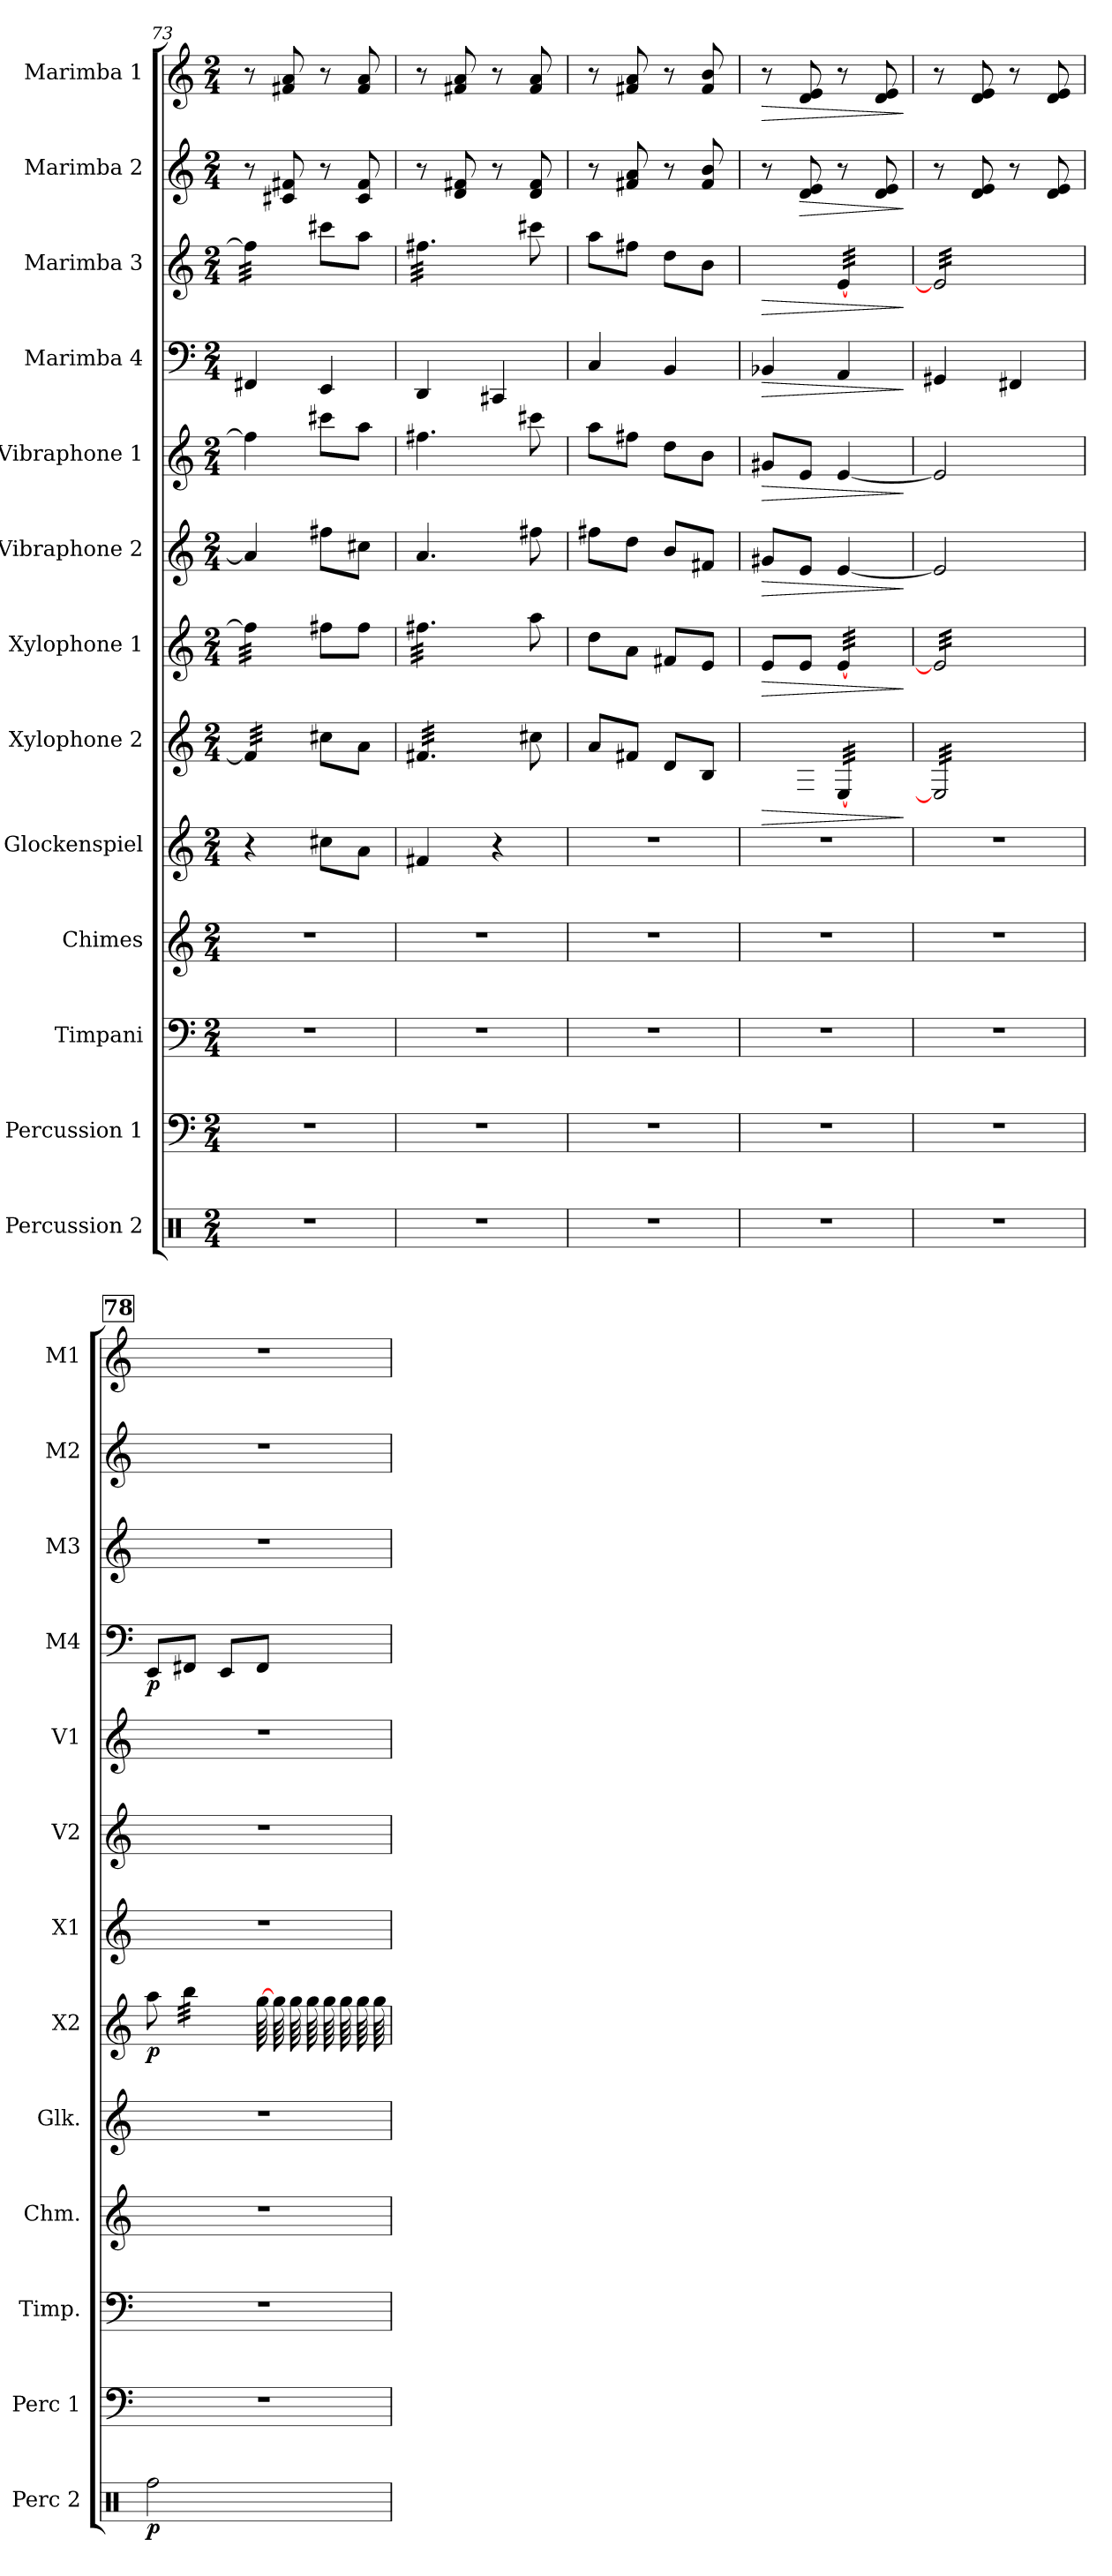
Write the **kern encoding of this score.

**kern	**dynam	**kern	**kern	**kern	**kern	**kern	**dynam	**kern	**dynam	**kern	**dynam	**kern	**dynam	**kern	**dynam	**kern	**dynam	**kern	**dynam	**kern	**dynam
*part13	*part13	*part12	*part11	*part10	*part9	*part8	*part8	*part7	*part7	*part6	*part6	*part5	*part5	*part4	*part4	*part3	*part3	*part2	*part2	*part1	*part1
*staff13	*staff13	*staff12	*staff11	*staff10	*staff9	*staff8	*staff8	*staff7	*staff7	*staff6	*staff6	*staff5	*staff5	*staff4	*staff4	*staff3	*staff3	*staff2	*staff2	*staff1	*staff1
*I"Percussion 2	*	*I"Percussion 1	*I"Timpani	*I"Chimes	*I"Glockenspiel	*I"Xylophone 2	*	*I"Xylophone 1	*	*I"Vibraphone 2	*	*I"Vibraphone 1	*	*I"Marimba 4	*	*I"Marimba 3	*	*I"Marimba 2	*	*I"Marimba 1	*
*I'Perc 2	*	*I'Perc 1	*I'Timp.	*I'Chm.	*I'Glk.	*I'X2	*	*I'X1	*	*I'V2	*	*I'V1	*	*I'M4	*	*I'M3	*	*I'M2	*	*I'M1	*
*clefX	*	*clefF4	*clefF4	*clefG2	*clefG2	*clefG2	*	*clefG2	*	*clefG2	*	*clefG2	*	*clefF4	*	*clefG2	*	*clefG2	*	*clefG2	*
*	*	*	*	*	*ITrd-14c-24	*ITrd-7c-12	*	*ITrd-7c-12	*	*	*	*	*	*	*	*	*	*	*	*	*
*k[]	*	*k[]	*k[]	*k[]	*k[]	*k[]	*	*k[]	*	*k[]	*	*k[]	*	*k[]	*	*k[]	*	*k[]	*	*k[]	*
*M2/4	*	*M2/4	*M2/4	*M2/4	*M2/4	*M2/4	*	*M2/4	*	*M2/4	*	*M2/4	*	*M2/4	*	*M2/4	*	*M2/4	*	*M2/4	*
=73	=73	=73	=73	=73	=73	=73	=73	=73	=73	=73	=73	=73	=73	=73	=73	=73	=73	=73	=73	=73	=73
*	*	*	*	*	*	*tremolo	*	*	*	*	*	*	*	*	*	*	*	*	*	*	*
*	*	*	*	*	*	*	*	*tremolo	*	*	*	*	*	*	*	*	*	*	*	*	*
*	*	*	*	*	*	*	*	*	*	*	*	*	*	*	*	*tremolo	*	*	*	*	*
2r	.	2r	2r	2r	4r	32ff#/]LLL	.	32fff#\]LLL	.	4a/]	.	4ff#\]	.	4FF#X/	.	32ff#\]LLL	.	8r	.	8r	.
.	.	.	.	.	.	32ff#/	.	32fff#\	.	.	.	.	.	.	.	32ff#\	.	.	.	.	.
.	.	.	.	.	.	32ff#/	.	32fff#\	.	.	.	.	.	.	.	32ff#\	.	.	.	.	.
.	.	.	.	.	.	32ff#/	.	32fff#\	.	.	.	.	.	.	.	32ff#\	.	.	.	.	.
.	.	.	.	.	.	32ff#/	.	32fff#\	.	.	.	.	.	.	.	32ff#\	.	8c#X/ 8f#X/	.	8f#X/ 8a/	.
.	.	.	.	.	.	32ff#/	.	32fff#\	.	.	.	.	.	.	.	32ff#\	.	.	.	.	.
.	.	.	.	.	.	32ff#/	.	32fff#\	.	.	.	.	.	.	.	32ff#\	.	.	.	.	.
.	.	.	.	.	.	32ff#/JJJ	.	32fff#\JJJ	.	.	.	.	.	.	.	32ff#\JJJ	.	.	.	.	.
*	*	*	*	*	*	*	*	*	*	*	*	*	*	*	*	*Xtremolo	*	*	*	*	*
*	*	*	*	*	*	*	*	*Xtremolo	*	*	*	*	*	*	*	*	*	*	*	*	*
*	*	*	*	*	*	*Xtremolo	*	*	*	*	*	*	*	*	*	*	*	*	*	*	*
.	.	.	.	.	8cccc#X\L	8ccc#X\L	.	8fff#X\L	.	8ff#X\L	.	8ccc#X\L	.	4EE/	.	8ccc#X\L	.	8r	.	8r	.
.	.	.	.	.	8aaa\J	8aa\J	.	8fff#\J	.	8cc#X\J	.	8aa\J	.	.	.	8aa\J	.	8c#/ 8f#/	.	8f#/ 8a/	.
=74	=74	=74	=74	=74	=74	=74	=74	=74	=74	=74	=74	=74	=74	=74	=74	=74	=74	=74	=74	=74	=74
*	*	*	*	*	*	*tremolo	*	*	*	*	*	*	*	*	*	*	*	*	*	*	*
*	*	*	*	*	*	*	*	*tremolo	*	*	*	*	*	*	*	*	*	*	*	*	*
*	*	*	*	*	*	*	*	*	*	*	*	*	*	*	*	*tremolo	*	*	*	*	*
2r	.	2r	2r	2r	4fff#X/	32ff#X/LLL	.	32fff#X\LLL	.	4.a/	.	4.ff#X\	.	4DD/	.	32ff#X\LLL	.	8r	.	8r	.
.	.	.	.	.	.	32ff#X/	.	32fff#X\	.	.	.	.	.	.	.	32ff#X\	.	.	.	.	.
.	.	.	.	.	.	32ff#X/	.	32fff#X\	.	.	.	.	.	.	.	32ff#X\	.	.	.	.	.
.	.	.	.	.	.	32ff#X/	.	32fff#X\	.	.	.	.	.	.	.	32ff#X\	.	.	.	.	.
.	.	.	.	.	.	32ff#X/	.	32fff#X\	.	.	.	.	.	.	.	32ff#X\	.	8d/ 8f#X/	.	8f#X/ 8a/	.
.	.	.	.	.	.	32ff#X/	.	32fff#X\	.	.	.	.	.	.	.	32ff#X\	.	.	.	.	.
.	.	.	.	.	.	32ff#X/	.	32fff#X\	.	.	.	.	.	.	.	32ff#X\	.	.	.	.	.
.	.	.	.	.	.	32ff#X/	.	32fff#X\	.	.	.	.	.	.	.	32ff#X\	.	.	.	.	.
.	.	.	.	.	4r	32ff#X/	.	32fff#X\	.	.	.	.	.	4CC#X/	.	32ff#X\	.	8r	.	8r	.
.	.	.	.	.	.	32ff#X/	.	32fff#X\	.	.	.	.	.	.	.	32ff#X\	.	.	.	.	.
.	.	.	.	.	.	32ff#X/	.	32fff#X\	.	.	.	.	.	.	.	32ff#X\	.	.	.	.	.
.	.	.	.	.	.	32ff#X/JJJ	.	32fff#X\JJJ	.	.	.	.	.	.	.	32ff#X\JJJ	.	.	.	.	.
*	*	*	*	*	*	*	*	*	*	*	*	*	*	*	*	*Xtremolo	*	*	*	*	*
*	*	*	*	*	*	*	*	*Xtremolo	*	*	*	*	*	*	*	*	*	*	*	*	*
*	*	*	*	*	*	*Xtremolo	*	*	*	*	*	*	*	*	*	*	*	*	*	*	*
.	.	.	.	.	.	8ccc#X\	.	8aaa\	.	8ff#X\	.	8ccc#X\	.	.	.	8ccc#X\	.	8d/ 8f#/	.	8f#/ 8a/	.
=75	=75	=75	=75	=75	=75	=75	=75	=75	=75	=75	=75	=75	=75	=75	=75	=75	=75	=75	=75	=75	=75
2r	.	2r	2r	2r	2r	8aa/L	.	8ddd\L	.	8ff#X\L	.	8aa\L	.	4C/	.	8aa\L	.	8r	.	8r	.
.	.	.	.	.	.	8ff#X/J	.	8aa\J	.	8dd\J	.	8ff#X\J	.	.	.	8ff#X\J	.	8f#X/ 8a/	.	8f#X/ 8a/	.
.	.	.	.	.	.	8dd/L	.	8ff#X/L	.	8b/L	.	8dd\L	.	4BB/	.	8dd\L	.	8r	.	8r	.
.	.	.	.	.	.	8b/J	.	8ee/J	.	8f#X/J	.	8b\J	.	.	.	8b\J	.	8f#/ 8b/	.	8f#/ 8b/	.
=76	=76	=76	=76	=76	=76	=76	=76	=76	=76	=76	=76	=76	=76	=76	=76	=76	=76	=76	=76	=76	=76
!	!	!	!	!	!	!	!LO:HP:b	!	!LO:HP:b	!	!LO:HP:b	!	!LO:HP:b	!	!LO:HP:b	!	!LO:HP:b	!	!	!	!LO:HP:b
2r	.	2r	2r	2r	2r	8g#X/Lyy	>	8ee/L	>	8g#X/L	>	8g#X/L	>	4BB-X/	>	8g#X/Lyy	>	8r	.	8r	>
!	!	!	!	!	!	!	!	!	!	!	!	!	!	!	!	!	!	!	!LO:HP:b	!	!
.	.	.	.	.	.	8e/J	.	8ee/J	.	8e/J	.	8e/J	.	.	.	8e/J	.	8d/ 8e/	>	8d/ 8e/	.
*	*	*	*	*	*	*tremolo	*	*	*	*	*	*	*	*	*	*	*	*	*	*	*
*	*	*	*	*	*	*	*	*tremolo	*	*	*	*	*	*	*	*	*	*	*	*	*
*	*	*	*	*	*	*	*	*	*	*	*	*	*	*	*	*tremolo	*	*	*	*	*
.	.	.	.	.	.	[32e/LLL	.	[32ee/LLL	.	[4e/	.	[4e/	.	4AA/	.	[32e/LLL	.	8r	.	8r	.
.	.	.	.	.	.	32e/	.	32ee/	.	.	.	.	.	.	.	32e/	.	.	.	.	.
.	.	.	.	.	.	32e/	.	32ee/	.	.	.	.	.	.	.	32e/	.	.	.	.	.
.	.	.	.	.	.	32e/	.	32ee/	.	.	.	.	.	.	.	32e/	.	.	.	.	.
.	.	.	.	.	.	32e/	.	32ee/	.	.	.	.	.	.	.	32e/	.	8d/ 8e/	.	8d/ 8e/	.
.	.	.	.	.	.	32e/	.	32ee/	.	.	.	.	.	.	.	32e/	.	.	.	.	.
.	.	.	.	.	.	32e/	.	32ee/	.	.	.	.	.	.	.	32e/	.	.	.	.	.
.	.	.	.	.	.	32e/JJJ	.	32ee/JJJ	.	.	.	.	.	.	.	32e/JJJ	.	.	.	.	.
.	.	.	.	.	.	.	]	.	]	.	]	.	]	.	]	.	]	.	]	.	]
=77	=77	=77	=77	=77	=77	=77	=77	=77	=77	=77	=77	=77	=77	=77	=77	=77	=77	=77	=77	=77	=77
2r	.	2r	2r	2r	2r	32e/]LLL	.	32ee/]LLL	.	2e/]	.	2e/]	.	4GG#X/	.	32e/]LLL	.	8r	.	8r	.
.	.	.	.	.	.	32e/	.	32ee/	.	.	.	.	.	.	.	32e/	.	.	.	.	.
.	.	.	.	.	.	32e/	.	32ee/	.	.	.	.	.	.	.	32e/	.	.	.	.	.
.	.	.	.	.	.	32e/	.	32ee/	.	.	.	.	.	.	.	32e/	.	.	.	.	.
.	.	.	.	.	.	32e/	.	32ee/	.	.	.	.	.	.	.	32e/	.	8d/ 8e/	.	8d/ 8e/	.
.	.	.	.	.	.	32e/	.	32ee/	.	.	.	.	.	.	.	32e/	.	.	.	.	.
.	.	.	.	.	.	32e/	.	32ee/	.	.	.	.	.	.	.	32e/	.	.	.	.	.
.	.	.	.	.	.	32e/	.	32ee/	.	.	.	.	.	.	.	32e/	.	.	.	.	.
.	.	.	.	.	.	32e/	.	32ee/	.	.	.	.	.	4FF#X/	.	32e/	.	8r	.	8r	.
.	.	.	.	.	.	32e/	.	32ee/	.	.	.	.	.	.	.	32e/	.	.	.	.	.
.	.	.	.	.	.	32e/	.	32ee/	.	.	.	.	.	.	.	32e/	.	.	.	.	.
.	.	.	.	.	.	32e/	.	32ee/	.	.	.	.	.	.	.	32e/	.	.	.	.	.
.	.	.	.	.	.	32e/	.	32ee/	.	.	.	.	.	.	.	32e/	.	8d/ 8e/	.	8d/ 8e/	.
.	.	.	.	.	.	32e/	.	32ee/	.	.	.	.	.	.	.	32e/	.	.	.	.	.
.	.	.	.	.	.	32e/	.	32ee/	.	.	.	.	.	.	.	32e/	.	.	.	.	.
.	.	.	.	.	.	32e/JJJ	.	32ee/JJJ	.	.	.	.	.	.	.	32e/JJJ	.	.	.	.	.
*	*	*	*	*	*	*	*	*	*	*	*	*	*	*	*	*Xtremolo	*	*	*	*	*
*	*	*	*	*	*	*	*	*Xtremolo	*	*	*	*	*	*	*	*	*	*	*	*	*
*	*	*	*	*	*	*Xtremolo	*	*	*	*	*	*	*	*	*	*	*	*	*	*	*
!!LO:REH:place=s1:a:B:fs=14:t=78
=78	=78	=78	=78	=78	=78	=78	=78	=78	=78	=78	=78	=78	=78	=78	=78	=78	=78	=78	=78	=78	=78
!	!LO:DY:b	!	!	!	!	!	!LO:DY:b	!	!	!	!	!	!	!	!LO:DY:b	!	!	!	!	!	!
2Rff\	p	2r	2r	2r	2r	8aaa\	p	2r	.	2r	.	2r	.	8EE/L	p	2r	.	2r	.	2r	.
*	*	*	*	*	*	*tremolo	*	*	*	*	*	*	*	*	*	*	*	*	*	*	*
.	.	.	.	.	.	32bbb\LLL	.	.	.	.	.	.	.	8FF#X/J	.	.	.	.	.	.	.
.	.	.	.	.	.	32bbb\	.	.	.	.	.	.	.	.	.	.	.	.	.	.	.
.	.	.	.	.	.	32bbb\	.	.	.	.	.	.	.	.	.	.	.	.	.	.	.
.	.	.	.	.	.	32bbb\	.	.	.	.	.	.	.	.	.	.	.	.	.	.	.
.	.	.	.	.	.	32bbb\	.	.	.	.	.	.	.	8EE/L	.	.	.	.	.	.	.
.	.	.	.	.	.	32bbb\	.	.	.	.	.	.	.	.	.	.	.	.	.	.	.
.	.	.	.	.	.	32bbb\	.	.	.	.	.	.	.	.	.	.	.	.	.	.	.
.	.	.	.	.	.	32bbb\JJJ	.	.	.	.	.	.	.	.	.	.	.	.	.	.	.
.	.	.	.	.	.	[64ggg\	.	.	.	.	.	.	.	8FF#/J	.	.	.	.	.	.	.
.	.	.	.	.	.	64ggg\	.	.	.	.	.	.	.	.	.	.	.	.	.	.	.
.	.	.	.	.	.	64ggg\	.	.	.	.	.	.	.	.	.	.	.	.	.	.	.
.	.	.	.	.	.	64ggg\	.	.	.	.	.	.	.	.	.	.	.	.	.	.	.
.	.	.	.	.	.	64ggg\	.	.	.	.	.	.	.	.	.	.	.	.	.	.	.
.	.	.	.	.	.	64ggg\	.	.	.	.	.	.	.	.	.	.	.	.	.	.	.
.	.	.	.	.	.	64ggg\	.	.	.	.	.	.	.	.	.	.	.	.	.	.	.
.	.	.	.	.	.	64ggg\	.	.	.	.	.	.	.	.	.	.	.	.	.	.	.
*	*	*	*	*	*	*Xtremolo	*	*	*	*	*	*	*	*	*	*	*	*	*	*	*
=	=	=	=	=	=	=	=	=	=	=	=	=	=	=	=	=	=	=	=	=	=
*-	*-	*-	*-	*-	*-	*-	*-	*-	*-	*-	*-	*-	*-	*-	*-	*-	*-	*-	*-	*-	*-
